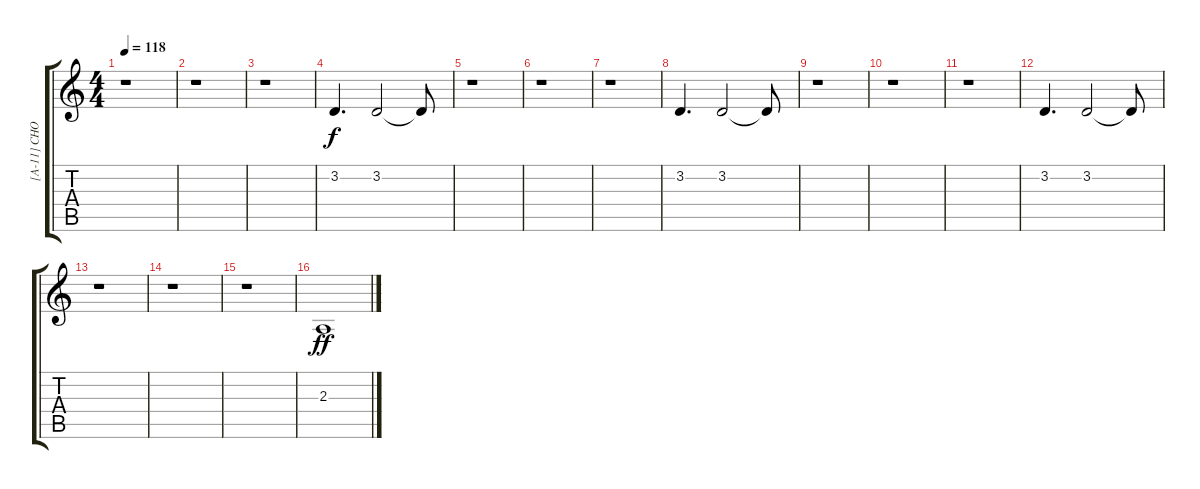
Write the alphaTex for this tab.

\track ("[A-11] CHO LOW" "[A-11] CHO") {instrument stringensemble1}
\staff {score tabs}
\tuning (E4 B3 G3 D3 A2 E2) {hide}
\ts (4 4)
\tempo 118
\clef g2
\ks c
r.1{dy f} |
r.1 |
r.1 |
3.2.4{d} 3.2.2 3.2{t}.8 |
r.1 |
r.1 |
r.1 |
3.2.4{d} 3.2.2 3.2{t}.8 |
r.1 |
r.1 |
r.1 |
3.2.4{d} 3.2.2 3.2{t}.8 |
r.1 |
r.1 |
r.1 |
2.3.1{dy ff}
